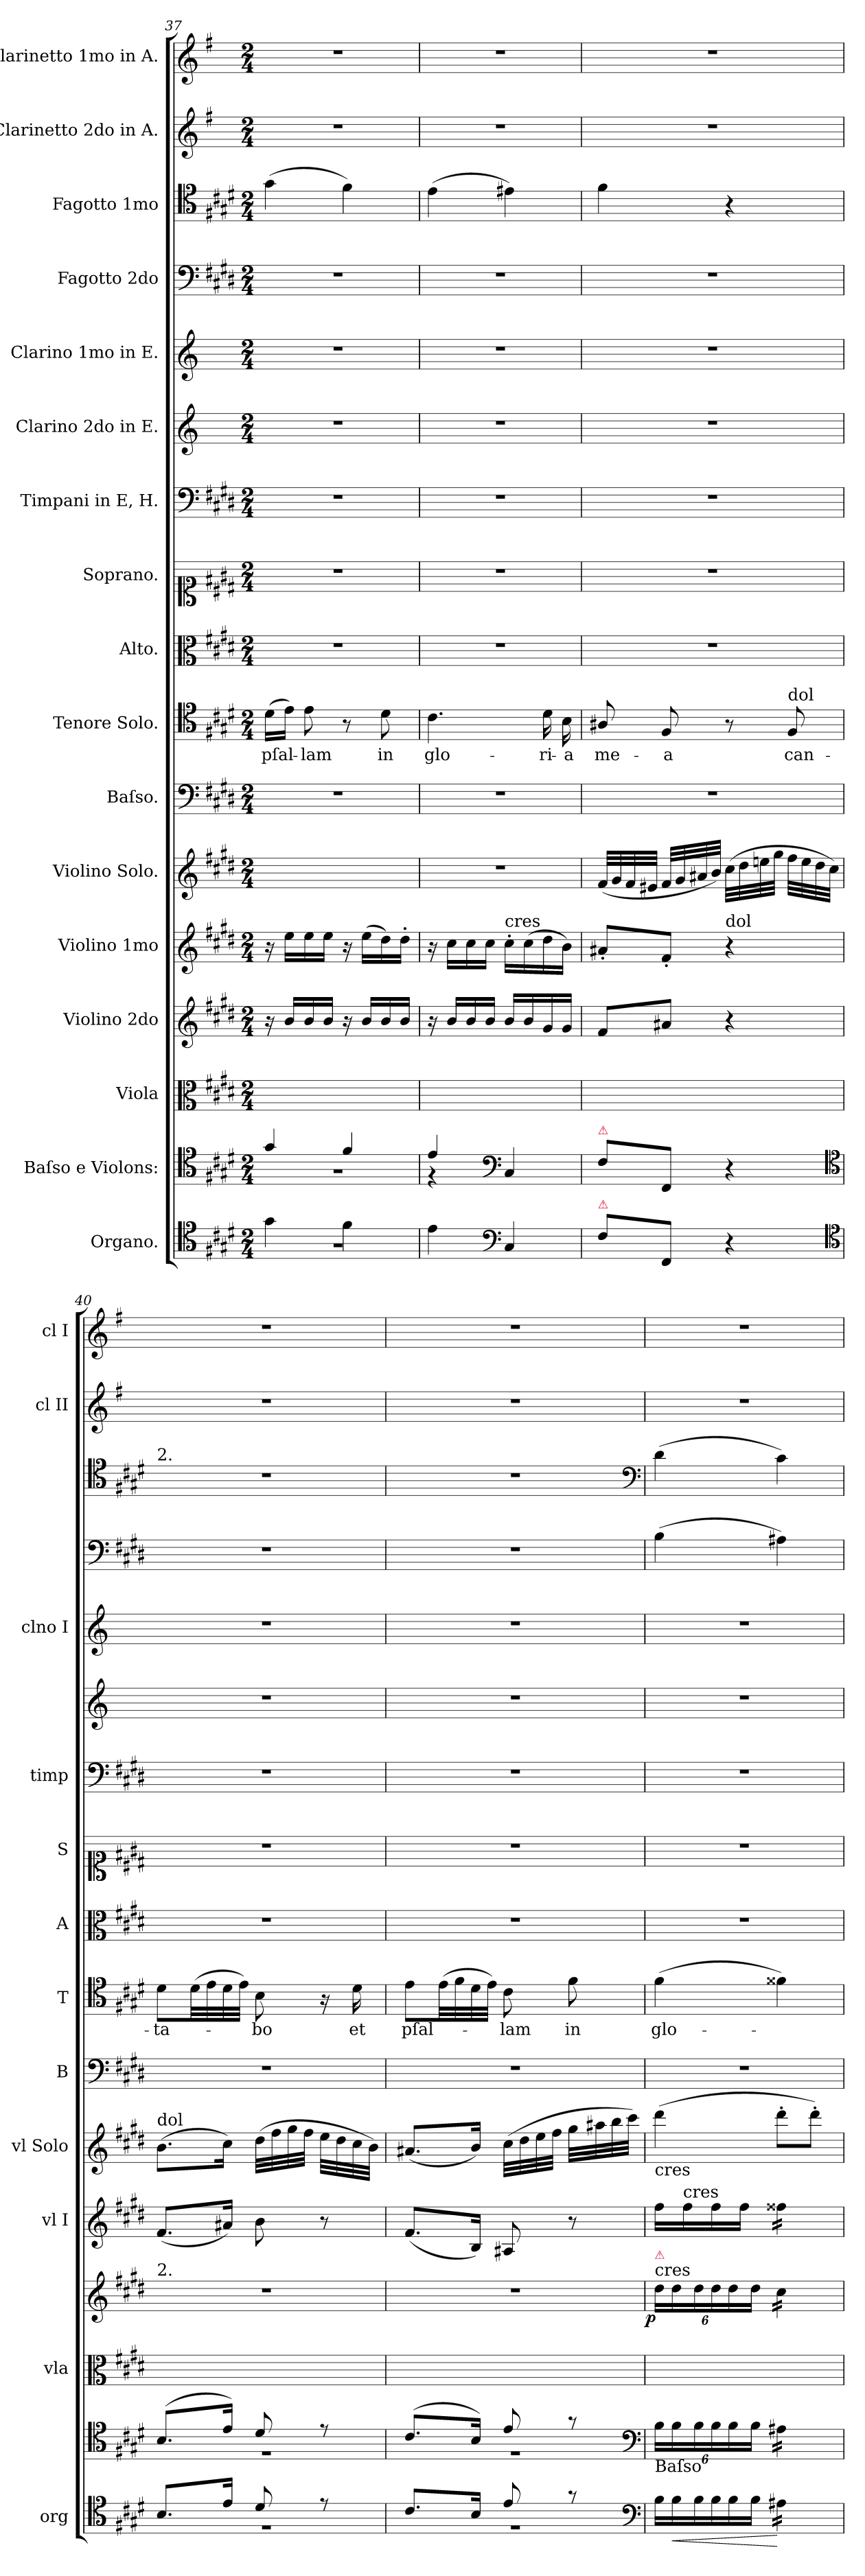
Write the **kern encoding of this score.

**kern	**dynam	**kern	**kern	**kern	**dynam	**kern	**kern	**kern	**kern	**text	**kern	**kern	**kern	**kern	**kern	**kern	**kern	**kern	**kern
*part17	*part17	*part16	*part15	*part14	*part14	*part13	*part12	*part11	*part10	*part10	*part9	*part8	*part7	*part6	*part5	*part4	*part3	*part2	*part1
*staff17	*staff17	*staff16	*staff15	*staff14	*staff14	*staff13	*staff12	*staff11	*staff10	*staff10	*staff9	*staff8	*staff7	*staff6	*staff5	*staff4	*staff3	*staff2	*staff1
*I"Organo.	*	*I"Baſso e Violons:	*I"Viola	*I"Violino 2do	*	*I"Violino 1mo	*I"Violino Solo.	*I"Baſso.	*I"Tenore Solo.	*	*I"Alto.	*I"Soprano.	*I"Timpani in E, H.	*I"Clarino 2do in E.	*I"Clarino 1mo in E.	*I"Fagotto 2do	*I"Fagotto 1mo	*I"Clarinetto 2do in A.	*I"Clarinetto 1mo in A.
*I'org	*	*	*I'vla	*	*	*I'vl I	*I'vl Solo	*I'B	*I'T	*	*I'A	*I'S	*I'timp	*	*I'clno I	*	*	*I'cl II	*I'cl I
*clefC4	*	*clefC4	*clefC3	*clefG2	*	*clefG2	*clefG2	*clefF4	*clefC4	*	*clefC3	*clefC1	*clefF4	*clefG2	*clefG2	*clefF4	*clefC4	*clefG2	*clefG2
*	*	*	*	*	*	*	*	*	*	*	*	*	*	*ITrd-2c-4	*ITrd-2c-4	*	*	*ITrd2c3	*ITrd2c3
*k[f#c#g#d#]	*	*k[f#c#g#d#]	*k[f#c#g#d#]	*k[f#c#g#d#]	*	*k[f#c#g#d#]	*k[f#c#g#d#]	*k[f#c#g#d#]	*k[f#c#g#d#]	*	*k[f#c#g#d#]	*k[f#c#g#d#]	*k[f#c#g#d#]	*k[f#c#g#d#]	*k[f#c#g#d#]	*k[f#c#g#d#]	*k[f#c#g#d#]	*k[f#c#g#d#]	*k[f#c#g#d#]
*M2/4	*	*M2/4	*M2/4	*M2/4	*	*M2/4	*M2/4	*M2/4	*M2/4	*	*M2/4	*M2/4	*M2/4	*M2/4	*M2/4	*M2/4	*M2/4	*M2/4	*M2/4
=37	=37	=37	=37	=37	=37	=37	=37	=37	=37	=37	=37	=37	=37	=37	=37	=37	=37	=37	=37
*^	*	*^	*	*	*	*	*	*	*	*	*	*	*	*	*	*	*	*	*
4g#\	2r	.	4g#/	2r	2ryy	16r	.	16r	2ryy	2r	(16d#\LL	pſal-	2r	2r	2r	2r	2r	2r	(4g#\	2r	2r
.	.	.	.	.	.	16b/LL	.	16ee\LL	.	.	16e\JJ)	.	.	.	.	.	.	.	.	.	.
.	.	.	.	.	.	16b/	.	16ee\	.	.	8e\	-lam	.	.	.	.	.	.	.	.	.
.	.	.	.	.	.	16b/JJ	.	16ee\JJ	.	.	.	.	.	.	.	.	.	.	.	.	.
4f#\	.	.	4f#/	.	.	16r	.	16r	.	.	8r	.	.	.	.	.	.	.	4f#\)	.	.
.	.	.	.	.	.	16b/LL	.	(16ee\LL	.	.	.	.	.	.	.	.	.	.	.	.	.
.	.	.	.	.	.	16b/	.	16dd#\)	.	.	8d#\	in	.	.	.	.	.	.	.	.	.
.	.	.	.	.	.	16b/JJ	.	16dd#'\JJ	.	.	.	.	.	.	.	.	.	.	.	.	.
*v	*v	*	*	*	*	*	*	*	*	*	*	*	*	*	*	*	*	*	*	*	*
=38	=38	=38	=38	=38	=38	=38	=38	=38	=38	=38	=38	=38	=38	=38	=38	=38	=38	=38	=38	=38
4e\	.	4e/	4r	2ryy	16r	.	16r	2r	2r	4.c#\	glo-	2r	2r	2r	2r	2r	2r	(4e\	2r	2r
.	.	.	.	.	16b/LL	.	16cc#\LL	.	.	.	.	.	.	.	.	.	.	.	.	.
.	.	.	.	.	16b/	.	16cc#\	.	.	.	.	.	.	.	.	.	.	.	.	.
.	.	.	.	.	16b/JJ	.	16cc#\JJ	.	.	.	.	.	.	.	.	.	.	.	.	.
*clefF4	*	*clefF4	*	*	*	*	*	*	*	*	*	*	*	*	*	*	*	*	*	*
!	!	!	!	!	!	!	!LO:TX:t=cres	!	!	!	!	!	!	!	!	!	!	!	!	!
4C#/	.	4C#/	4ryy	.	16b/LL	.	16cc#'\LL	.	.	.	.	.	.	.	.	.	.	4e#X\)	.	.
.	.	.	.	.	16b/	.	(16cc#\	.	.	.	.	.	.	.	.	.	.	.	.	.
.	.	.	.	.	16g#/	.	16dd#\	.	.	16d#\	-ri-	.	.	.	.	.	.	.	.	.
.	.	.	.	.	16g#/JJ	.	16b\JJ)	.	.	16B\	-a	.	.	.	.	.	.	.	.	.
*	*	*v	*v	*	*	*	*	*	*	*	*	*	*	*	*	*	*	*	*	*
=39	=39	=39	=39	=39	=39	=39	=39	=39	=39	=39	=39	=39	=39	=39	=39	=39	=39	=39	=39
!	!	!LO:TX:a:color=crimson:t=⚠	!	!	!	!	!	!	!	!	!	!	!	!	!	!	!	!	!
!LO:TX:a:color=crimson:t=⚠	!	!	!	!	!	!	!	!	!	!	!	!	!	!	!	!	!	!	!
8F#\L	.	8F#\L	2ryy	8f#/L	.	8a#X'/L	(32f#/LLL	2r	8A#X/	me-	2r	2r	2r	2r	2r	2r	4f#\	2r	2r
.	.	.	.	.	.	.	32g#/	.	.	.	.	.	.	.	.	.	.	.	.
.	.	.	.	.	.	.	32f#/	.	.	.	.	.	.	.	.	.	.	.	.
.	.	.	.	.	.	.	32e#X/JJJ	.	.	.	.	.	.	.	.	.	.	.	.
8FF#/J	.	8FF#/J	.	8a#X/J	.	8f#'/J	32f#/LLL	.	8F#/	-a	.	.	.	.	.	.	.	.	.
.	.	.	.	.	.	.	32g#/	.	.	.	.	.	.	.	.	.	.	.	.
.	.	.	.	.	.	.	32a#X/	.	.	.	.	.	.	.	.	.	.	.	.
.	.	.	.	.	.	.	32b/JJJ)	.	.	.	.	.	.	.	.	.	.	.	.
!	!	!	!	!	!	!LO:TX:a:t=dol	!	!	!	!	!	!	!	!	!	!	!	!	!
4r	.	4r	.	4r	.	4r	(32cc#\LLL	.	8r	.	.	.	.	.	.	.	4r	.	.
.	.	.	.	.	.	.	32dd#\	.	.	.	.	.	.	.	.	.	.	.	.
.	.	.	.	.	.	.	32een\	.	.	.	.	.	.	.	.	.	.	.	.
.	.	.	.	.	.	.	32gg#\JJJ	.	.	.	.	.	.	.	.	.	.	.	.
!	!	!	!	!	!	!	!	!	!LO:TX:a:t=dol	!	!	!	!	!	!	!	!	!	!
.	.	.	.	.	.	.	32ff#\LLL	.	8F#/	can-	.	.	.	.	.	.	.	.	.
.	.	.	.	.	.	.	32ee\	.	.	.	.	.	.	.	.	.	.	.	.
.	.	.	.	.	.	.	32dd#\	.	.	.	.	.	.	.	.	.	.	.	.
.	.	.	.	.	.	.	32cc#\JJJ)	.	.	.	.	.	.	.	.	.	.	.	.
*clefC4	*	*clefC4	*	*	*	*	*	*	*	*	*	*	*	*	*	*	*	*	*
=40	=40	=40	=40	=40	=40	=40	=40	=40	=40	=40	=40	=40	=40	=40	=40	=40	=40	=40	=40
*^	*	*^	*	*	*	*	*	*	*	*	*	*	*	*	*	*	*	*	*
!	!	!	!	!	!	!	!	!	!	!	!	!	!	!	!	!	!	!	!LO:TX:a:t=2.	!	!
!	!	!	!	!	!	!	!	!	!LO:TX:a:t=dol	!	!	!	!	!	!	!	!	!	!	!	!
!	!	!	!	!	!	!LO:TX:a:t=2.	!	!	!	!	!	!	!	!	!	!	!	!	!	!	!
8.B/L	2r	.	(<8.B/L	2r	2ryy	2r	.	(8.f#/L	(8.b\L	2r	8d#\L	-ta-	2r	2r	2r	2r	2r	2r	2r	2r	2r
.	.	.	.	.	.	.	.	.	.	.	(32d#\LL	.	.	.	.	.	.	.	.	.	.
.	.	.	.	.	.	.	.	.	.	.	32e\	.	.	.	.	.	.	.	.	.	.
16e/Jk	.	.	16e/Jk)	.	.	.	.	16a#X/Jk)	16cc#\Jk)	.	32d#\	.	.	.	.	.	.	.	.	.	.
.	.	.	.	.	.	.	.	.	.	.	32e\JJJ)	.	.	.	.	.	.	.	.	.	.
8d#/	.	.	8d#/	.	.	.	.	8b\	(32dd#\LLL	.	8B\	-bo	.	.	.	.	.	.	.	.	.
.	.	.	.	.	.	.	.	.	32ff#\	.	.	.	.	.	.	.	.	.	.	.	.
.	.	.	.	.	.	.	.	.	32gg#\	.	.	.	.	.	.	.	.	.	.	.	.
.	.	.	.	.	.	.	.	.	32ff#\JJJ	.	.	.	.	.	.	.	.	.	.	.	.
8r	.	.	8r	.	.	.	.	8r	32ee\LLL	.	16r	.	.	.	.	.	.	.	.	.	.
.	.	.	.	.	.	.	.	.	32dd#\	.	.	.	.	.	.	.	.	.	.	.	.
.	.	.	.	.	.	.	.	.	32cc#\	.	16d#\	et	.	.	.	.	.	.	.	.	.
.	.	.	.	.	.	.	.	.	32b\JJJ)	.	.	.	.	.	.	.	.	.	.	.	.
=41	=41	=41	=41	=41	=41	=41	=41	=41	=41	=41	=41	=41	=41	=41	=41	=41	=41	=41	=41	=41	=41
8.c#/L	2r	.	(<8.c#/L	2r	2ryy	2r	.	(8.f#/L	(8.a#X/L	2r	8e\L	pſal-	2r	2r	2r	2r	2r	2r	2r	2r	2r
.	.	.	.	.	.	.	.	.	.	.	(32e\LL	.	.	.	.	.	.	.	.	.	.
.	.	.	.	.	.	.	.	.	.	.	32f#\	.	.	.	.	.	.	.	.	.	.
16B/Jk	.	.	16B/Jk)	.	.	.	.	16B/Jk)	16b/Jk)	.	32d#\	.	.	.	.	.	.	.	.	.	.
.	.	.	.	.	.	.	.	.	.	.	32e\JJJ)	.	.	.	.	.	.	.	.	.	.
8e/	.	.	8e/	.	.	.	.	8A#X/	(32cc#\LLL	.	8c#\	-lam	.	.	.	.	.	.	.	.	.
.	.	.	.	.	.	.	.	.	32dd#\	.	.	.	.	.	.	.	.	.	.	.	.
.	.	.	.	.	.	.	.	.	32ee\	.	.	.	.	.	.	.	.	.	.	.	.
.	.	.	.	.	.	.	.	.	32ff#\JJJ	.	.	.	.	.	.	.	.	.	.	.	.
8r	.	.	8r	.	.	.	.	8r	32gg#\LLL	.	8f#\	in	.	.	.	.	.	.	.	.	.
.	.	.	.	.	.	.	.	.	32aa#X\	.	.	.	.	.	.	.	.	.	.	.	.
.	.	.	.	.	.	.	.	.	32bb\	.	.	.	.	.	.	.	.	.	.	.	.
.	.	.	.	.	.	.	.	.	32ccc#\JJJ)	.	.	.	.	.	.	.	.	.	.	.	.
*v	*v	*	*	*	*	*	*	*	*	*	*	*	*	*	*	*	*	*	*	*	*
*	*	*v	*v	*	*	*	*	*	*	*	*	*	*	*	*	*	*	*	*	*
*clefF4	*	*clefF4	*	*	*	*	*	*	*	*	*	*	*	*	*	*	*clefF4	*	*
=42	=42	=42	=42	=42	=42	=42	=42	=42	=42	=42	=42	=42	=42	=42	=42	=42	=42	=42	=42
*Xtuplet	*	*	*	*	*	*	*	*	*	*	*	*	*	*	*	*	*	*	*
!	!	!	!	!	!	!	!LO:TX:b:t=cres	!	!	!	!	!	!	!	!	!	!	!	!
!	!	!	!	!LO:TX:t=cres	!	!	!	!	!	!	!	!	!	!	!	!	!	!	!
!	!	!	!	!LO:TX:a:color=crimson:t=⚠	!	!	!	!	!	!	!	!	!	!	!	!	!	!	!
!	!	!LO:TX:b:t=Baſso	!	!	!	!	!	!	!	!	!	!	!	!	!	!	!	!	!
!	!	!	!	!	!LO:DY:rj	!	!	!	!	!	!	!	!	!	!	!	!	!	!
24B\LL	.	24B\LL	2ryy	24dd#\LL	p	16ff#\LL	(4ddd#\	2r	(4f#\	glo-	2r	2r	2r	2r	2r	(4B\	(4d#\	2r	2r
!	!LO:HP:b	!	!	!	!	!	!	!	!	!	!	!	!	!	!	!	!	!	!
24B\	<	24B\	.	24dd#\	.	.	.	.	.	.	.	.	.	.	.	.	.	.	.
!	!	!	!	!	!	!LO:TX:t=cres	!	!	!	!	!	!	!	!	!	!	!	!	!
.	.	.	.	.	.	16ff#\	.	.	.	.	.	.	.	.	.	.	.	.	.
24B\	.	24B\	.	24dd#\	.	.	.	.	.	.	.	.	.	.	.	.	.	.	.
24B\	.	24B\	.	24dd#\	.	16ff#\	.	.	.	.	.	.	.	.	.	.	.	.	.
24B\	.	24B\	.	24dd#\	.	.	.	.	.	.	.	.	.	.	.	.	.	.	.
.	.	.	.	.	.	16ff#\JJ	.	.	.	.	.	.	.	.	.	.	.	.	.
24B\JJ	.	24B\JJ	.	24dd#\JJ	.	.	.	.	.	.	.	.	.	.	.	.	.	.	.
!	!	!	!	!LO:TX:a:color=limegreen:t=S	!	!	!	!	!	!	!	!	!	!	!	!	!	!	!
!	!	!LO:TX:a:color=limegreen:t=S	!	!	!	!	!	!	!	!	!	!	!	!	!	!	!	!	!
!LO:TX:a:color=crimson:t=⚠	!	!	!	!	!	!	!	!	!	!	!	!	!	!	!	!	!	!	!
*tremolo	*	*	*	*	*	*	*	*	*	*	*	*	*	*	*	*	*	*	*
*	*	*tremolo	*	*	*	*	*	*	*	*	*	*	*	*	*	*	*	*	*
*	*	*	*	*tremolo	*	*	*	*	*	*	*	*	*	*	*	*	*	*	*
*	*	*	*	*	*	*tremolo	*	*	*	*	*	*	*	*	*	*	*	*	*
16A#X\LL	[	16A#X\LL	.	16cc#\LL	.	16ff##X\LL	8ddd#'\L	.	4f##X\)	.	.	.	.	.	.	4A#X\)	4c#\)	.	.
16A#X\	.	16A#X\	.	16cc#\	.	16ff##X\	.	.	.	.	.	.	.	.	.	.	.	.	.
16A#X\	.	16A#X\	.	16cc#\	.	16ff##X\	8ddd#'\J)	.	.	.	.	.	.	.	.	.	.	.	.
16A#X\JJ	.	16A#X\JJ	.	16cc#\JJ	.	16ff##X\JJ	.	.	.	.	.	.	.	.	.	.	.	.	.
*	*	*	*	*	*	*Xtremolo	*	*	*	*	*	*	*	*	*	*	*	*	*
*	*	*	*	*Xtremolo	*	*	*	*	*	*	*	*	*	*	*	*	*	*	*
*	*	*Xtremolo	*	*	*	*	*	*	*	*	*	*	*	*	*	*	*	*	*
*Xtremolo	*	*	*	*	*	*	*	*	*	*	*	*	*	*	*	*	*	*	*
=	=	=	=	=	=	=	=	=	=	=	=	=	=	=	=	=	=	=	=
*-	*-	*-	*-	*-	*-	*-	*-	*-	*-	*-	*-	*-	*-	*-	*-	*-	*-	*-	*-
